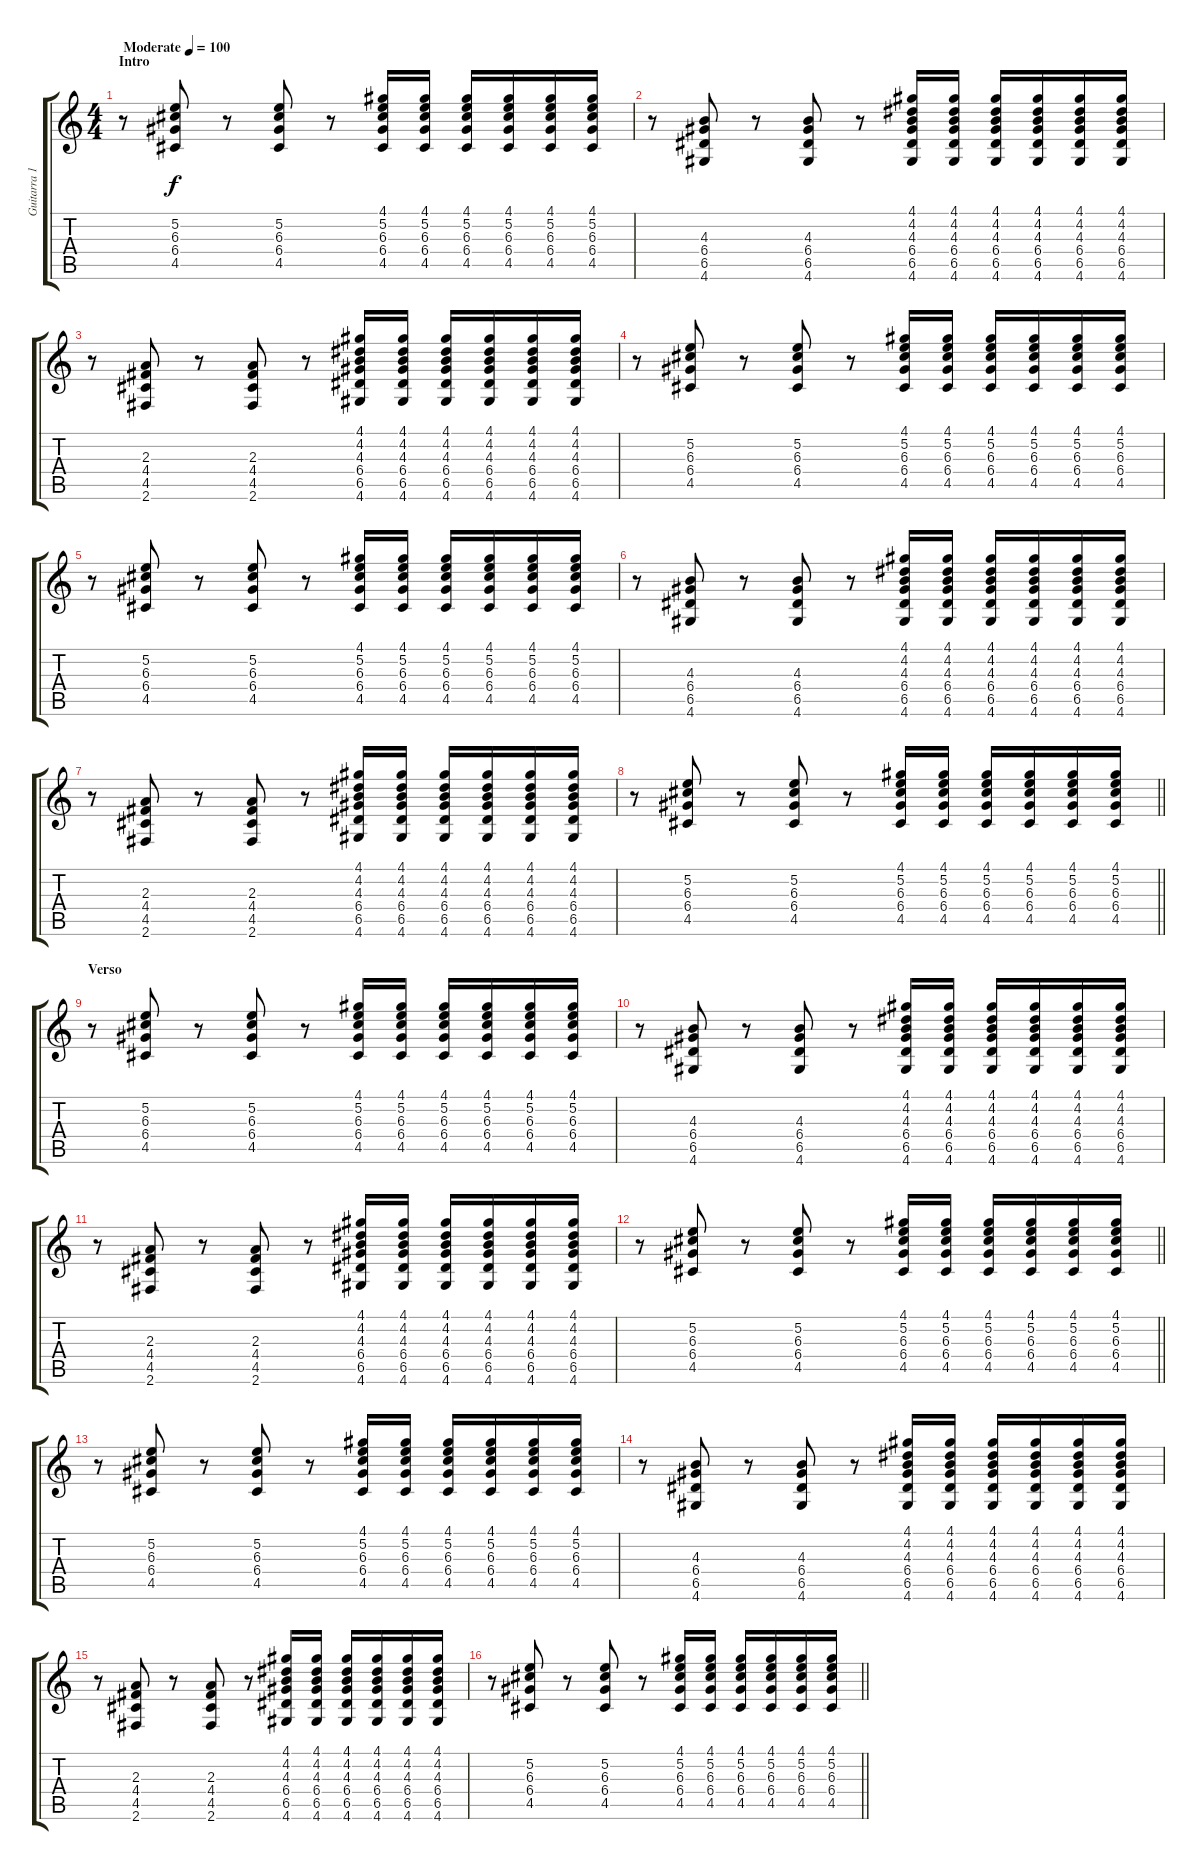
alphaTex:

\track ("Guitarra 1" "Guitarra 1") {instrument acousticguitarsteel}
\staff {score tabs}
\tuning (E4 B3 G3 D3 A2 E2) {hide}
\ts (4 4)
\section ("" "Intro")
\tempo (100 "Moderate")
\clef g2
\ks c
r.8{dy f instrument acousticguitarsteel} (5.2 6.3 6.4 4.5).8 r.8 (5.2 6.3 6.4 4.5).8 r.8 (4.1 5.2 6.3 6.4 4.5).16 (4.1 5.2 6.3 6.4 4.5).16 (4.1 5.2 6.3 6.4 4.5).16 (4.1 5.2 6.3 6.4 4.5).16 (4.1 5.2 6.3 6.4 4.5).16 (4.1 5.2 6.3 6.4 4.5).16 |
r.8 (4.3 6.4 6.5 4.6).8 r.8 (4.3 6.4 6.5 4.6).8 r.8 (4.1 4.2 4.3 6.4 6.5 4.6).16 (4.1 4.2 4.3 6.4 6.5 4.6).16 (4.1 4.2 4.3 6.4 6.5 4.6).16 (4.1 4.2 4.3 6.4 6.5 4.6).16 (4.1 4.2 4.3 6.4 6.5 4.6).16 (4.1 4.2 4.3 6.4 6.5 4.6).16 |
r.8 (2.3 4.4 4.5 2.6).8 r.8 (2.3 4.4 4.5 2.6).8 r.8 (4.1 4.2 4.3 6.4 6.5 4.6).16 (4.1 4.2 4.3 6.4 6.5 4.6).16 (4.1 4.2 4.3 6.4 6.5 4.6).16 (4.1 4.2 4.3 6.4 6.5 4.6).16 (4.1 4.2 4.3 6.4 6.5 4.6).16 (4.1 4.2 4.3 6.4 6.5 4.6).16 |
r.8 (5.2 6.3 6.4 4.5).8 r.8 (5.2 6.3 6.4 4.5).8 r.8 (4.1 5.2 6.3 6.4 4.5).16 (4.1 5.2 6.3 6.4 4.5).16 (4.1 5.2 6.3 6.4 4.5).16 (4.1 5.2 6.3 6.4 4.5).16 (4.1 5.2 6.3 6.4 4.5).16 (4.1 5.2 6.3 6.4 4.5).16 |
r.8 (5.2 6.3 6.4 4.5).8 r.8 (5.2 6.3 6.4 4.5).8 r.8 (4.1 5.2 6.3 6.4 4.5).16 (4.1 5.2 6.3 6.4 4.5).16 (4.1 5.2 6.3 6.4 4.5).16 (4.1 5.2 6.3 6.4 4.5).16 (4.1 5.2 6.3 6.4 4.5).16 (4.1 5.2 6.3 6.4 4.5).16 |
r.8 (4.3 6.4 6.5 4.6).8 r.8 (4.3 6.4 6.5 4.6).8 r.8 (4.1 4.2 4.3 6.4 6.5 4.6).16 (4.1 4.2 4.3 6.4 6.5 4.6).16 (4.1 4.2 4.3 6.4 6.5 4.6).16 (4.1 4.2 4.3 6.4 6.5 4.6).16 (4.1 4.2 4.3 6.4 6.5 4.6).16 (4.1 4.2 4.3 6.4 6.5 4.6).16 |
r.8 (2.3 4.4 4.5 2.6).8 r.8 (2.3 4.4 4.5 2.6).8 r.8 (4.1 4.2 4.3 6.4 6.5 4.6).16 (4.1 4.2 4.3 6.4 6.5 4.6).16 (4.1 4.2 4.3 6.4 6.5 4.6).16 (4.1 4.2 4.3 6.4 6.5 4.6).16 (4.1 4.2 4.3 6.4 6.5 4.6).16 (4.1 4.2 4.3 6.4 6.5 4.6).16 |
\barLineRight lightlight
r.8 (5.2 6.3 6.4 4.5).8 r.8 (5.2 6.3 6.4 4.5).8 r.8 (4.1 5.2 6.3 6.4 4.5).16 (4.1 5.2 6.3 6.4 4.5).16 (4.1 5.2 6.3 6.4 4.5).16 (4.1 5.2 6.3 6.4 4.5).16 (4.1 5.2 6.3 6.4 4.5).16 (4.1 5.2 6.3 6.4 4.5).16 |
\section ("" "Verso")
r.8 (5.2 6.3 6.4 4.5).8 r.8 (5.2 6.3 6.4 4.5).8 r.8 (4.1 5.2 6.3 6.4 4.5).16 (4.1 5.2 6.3 6.4 4.5).16 (4.1 5.2 6.3 6.4 4.5).16 (4.1 5.2 6.3 6.4 4.5).16 (4.1 5.2 6.3 6.4 4.5).16 (4.1 5.2 6.3 6.4 4.5).16 |
r.8 (4.3 6.4 6.5 4.6).8 r.8 (4.3 6.4 6.5 4.6).8 r.8 (4.1 4.2 4.3 6.4 6.5 4.6).16 (4.1 4.2 4.3 6.4 6.5 4.6).16 (4.1 4.2 4.3 6.4 6.5 4.6).16 (4.1 4.2 4.3 6.4 6.5 4.6).16 (4.1 4.2 4.3 6.4 6.5 4.6).16 (4.1 4.2 4.3 6.4 6.5 4.6).16 |
r.8 (2.3 4.4 4.5 2.6).8 r.8 (2.3 4.4 4.5 2.6).8 r.8 (4.1 4.2 4.3 6.4 6.5 4.6).16 (4.1 4.2 4.3 6.4 6.5 4.6).16 (4.1 4.2 4.3 6.4 6.5 4.6).16 (4.1 4.2 4.3 6.4 6.5 4.6).16 (4.1 4.2 4.3 6.4 6.5 4.6).16 (4.1 4.2 4.3 6.4 6.5 4.6).16 |
\barLineRight lightlight
r.8 (5.2 6.3 6.4 4.5).8 r.8 (5.2 6.3 6.4 4.5).8 r.8 (4.1 5.2 6.3 6.4 4.5).16 (4.1 5.2 6.3 6.4 4.5).16 (4.1 5.2 6.3 6.4 4.5).16 (4.1 5.2 6.3 6.4 4.5).16 (4.1 5.2 6.3 6.4 4.5).16 (4.1 5.2 6.3 6.4 4.5).16 |
r.8 (5.2 6.3 6.4 4.5).8 r.8 (5.2 6.3 6.4 4.5).8 r.8 (4.1 5.2 6.3 6.4 4.5).16 (4.1 5.2 6.3 6.4 4.5).16 (4.1 5.2 6.3 6.4 4.5).16 (4.1 5.2 6.3 6.4 4.5).16 (4.1 5.2 6.3 6.4 4.5).16 (4.1 5.2 6.3 6.4 4.5).16 |
r.8 (4.3 6.4 6.5 4.6).8 r.8 (4.3 6.4 6.5 4.6).8 r.8 (4.1 4.2 4.3 6.4 6.5 4.6).16 (4.1 4.2 4.3 6.4 6.5 4.6).16 (4.1 4.2 4.3 6.4 6.5 4.6).16 (4.1 4.2 4.3 6.4 6.5 4.6).16 (4.1 4.2 4.3 6.4 6.5 4.6).16 (4.1 4.2 4.3 6.4 6.5 4.6).16 |
r.8 (2.3 4.4 4.5 2.6).8 r.8 (2.3 4.4 4.5 2.6).8 r.8 (4.1 4.2 4.3 6.4 6.5 4.6).16 (4.1 4.2 4.3 6.4 6.5 4.6).16 (4.1 4.2 4.3 6.4 6.5 4.6).16 (4.1 4.2 4.3 6.4 6.5 4.6).16 (4.1 4.2 4.3 6.4 6.5 4.6).16 (4.1 4.2 4.3 6.4 6.5 4.6).16 |
\barLineRight lightlight
r.8 (5.2 6.3 6.4 4.5).8 r.8 (5.2 6.3 6.4 4.5).8 r.8 (4.1 5.2 6.3 6.4 4.5).16 (4.1 5.2 6.3 6.4 4.5).16 (4.1 5.2 6.3 6.4 4.5).16 (4.1 5.2 6.3 6.4 4.5).16 (4.1 5.2 6.3 6.4 4.5).16 (4.1 5.2 6.3 6.4 4.5).16
